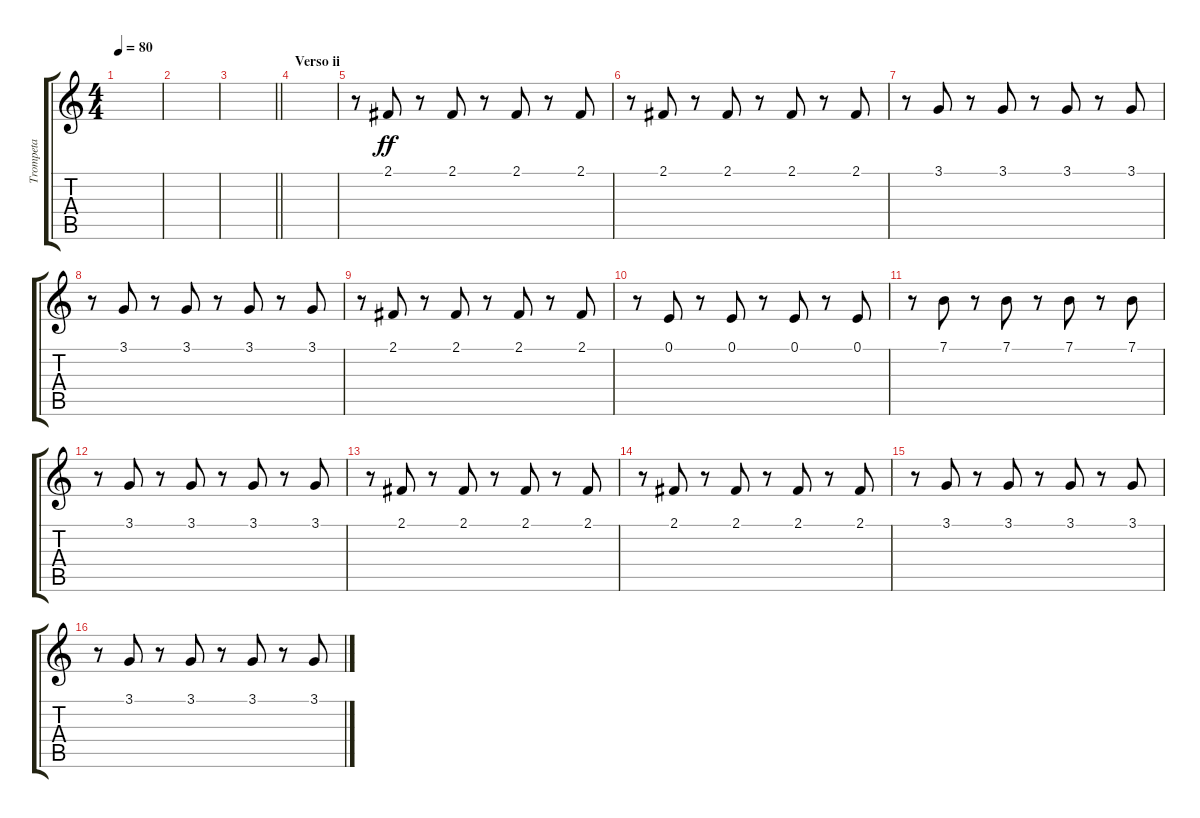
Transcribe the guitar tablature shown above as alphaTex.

\track ("Trompeta" "Trompeta") {instrument trumpet}
\staff {score tabs}
\tuning (E4 B3 G3 D3 A2 E2) {hide}
\ts (4 4)
\tempo 80
\clef g2
\ks c
|
|
\barLineRight lightlight
|
\section ("" "Verso ii")
|
r.8{volume 0} 2.1.8{dy ff volume 7} r.8 2.1.8 r.8 2.1.8 r.8 2.1.8 |
r.8 2.1.8 r.8 2.1.8 r.8 2.1.8 r.8 2.1.8 |
r.8 3.1.8 r.8 3.1.8 r.8 3.1.8 r.8 3.1.8 |
r.8 3.1.8 r.8 3.1.8 r.8 3.1.8 r.8 3.1.8 |
r.8 2.1.8 r.8 2.1.8 r.8 2.1.8 r.8 2.1.8 |
r.8 0.1.8 r.8 0.1.8 r.8 0.1.8 r.8 0.1.8 |
r.8 7.1.8 r.8 7.1.8 r.8 7.1.8 r.8 7.1.8 |
r.8 3.1.8 r.8 3.1.8 r.8 3.1.8 r.8 3.1.8 |
r.8{volume 0} 2.1.8{volume 7} r.8 2.1.8 r.8 2.1.8 r.8 2.1.8 |
r.8 2.1.8 r.8 2.1.8 r.8 2.1.8 r.8 2.1.8 |
r.8 3.1.8 r.8 3.1.8 r.8 3.1.8 r.8 3.1.8 |
r.8 3.1.8 r.8 3.1.8 r.8 3.1.8 r.8 3.1.8
